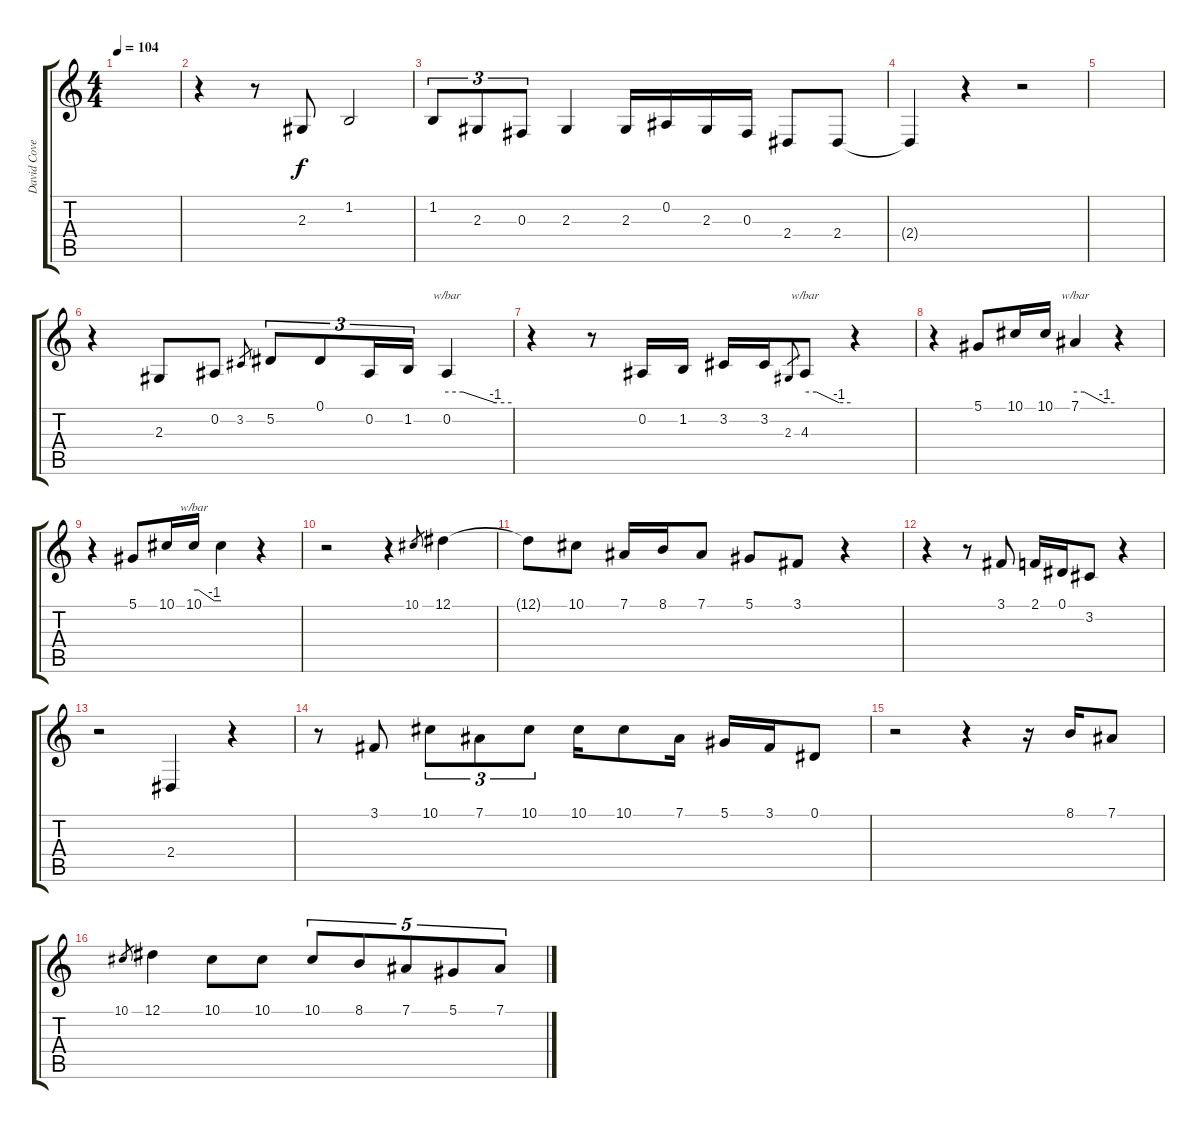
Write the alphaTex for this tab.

\track ("David Coverdale" "David Cove") {instrument lead2sawtooth}
\staff {score tabs}
\tuning (Eb4 Bb3 Gb3 Db3 Ab2 Eb2) {hide}
\ts (4 4)
\tempo 104
\clef g2
\ks c
|
r.4 r.8 2.3.8{dy f} 1.2.2 |
1.2.8{tu (3 2)} 2.3.8{tu (3 2)} 0.3.8{tu (3 2)} 2.3.4 2.3.16 0.2.16 2.3.16 0.3.16 2.4.8 2.4.8 |
2.4{t}.4 r.4 r.2 |
|
r.4 2.3.8 0.2.8 3.2.8{gr} 5.2.8{tu (3 2)} 0.1.8{tu (3 2)} 0.2.16{tu (3 2)} 1.2.16{tu (3 2)} 0.2.4{tbe (custom default 0 0 15 0 45 -4 60 -4)} |
r.4 r.8 0.2.16 1.2.16 3.2.16 3.2.16 2.3.8{gr} 4.3.8{tbe (custom default 0 0 15 0 45 -4 60 -4)} r.4 |
r.4 5.1.8 10.1.16 10.1.16 7.1.4{tbe (custom default 0 0 14 0 45 -4 60 -4)} r.4 |
r.4 5.1.8 10.1.16 10.1.16{tbe (custom default 0 0 10 0 45 -4 60 -4)} 10.1{t}.4 r.4 |
r.2 r.4 10.1.8{gr} 12.1.4 |
12.1{t}.8 10.1.8 7.1.16 8.1.16 7.1.8 5.1.8 3.1.8 r.4 |
r.4 r.8 3.1.8 2.1.16 0.1.16 3.2.8 r.4 |
r.2 2.4.4 r.4 |
r.8 3.1.8 10.1.8{tu (3 2)} 7.1.8{tu (3 2)} 10.1.8{tu (3 2)} 10.1.16 10.1.8 7.1.16 5.1.16 3.1.16 0.1.8 |
r.2 r.4 r.16 8.1.16 7.1.8 |
10.1.8{gr} 12.1.4 10.1.8 10.1.8 10.1.8{tu (5 4)} 8.1.8{tu (5 4)} 7.1.8{tu (5 4)} 5.1.8{tu (5 4)} 7.1.8{tu (5 4)}
